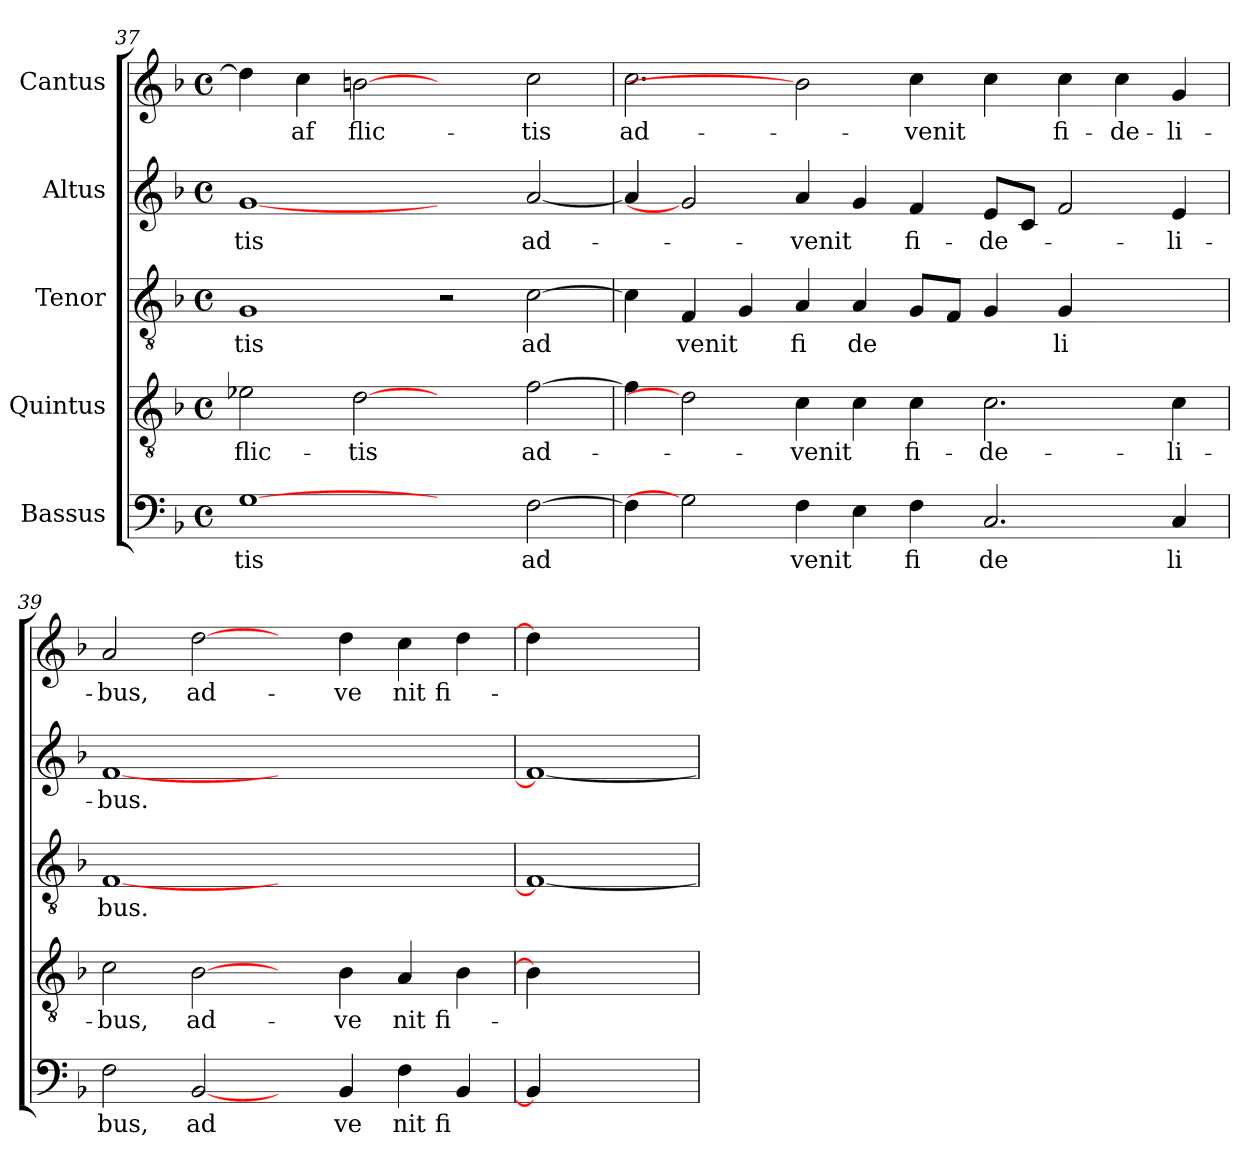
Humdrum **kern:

**kern	**text	**kern	**text	**kern	**text	**kern	**text	**kern	**text
*part5	*part5	*part4	*part4	*part3	*part3	*part2	*part2	*part1	*part1
*staff5	*staff5	*staff4	*staff4	*staff3	*staff3	*staff2	*staff2	*staff1	*staff1
*I"Bassus	*	*I"Quintus	*	*I"Tenor	*	*I"Altus	*	*I"Cantus	*
*clefF4	*	*clefGv2	*	*clefGv2	*	*clefG2	*	*clefG2	*
*k[b-]	*	*k[b-]	*	*k[b-]	*	*k[b-]	*	*k[b-]	*
*F:	*	*F:	*	*F:	*	*F:	*	*F:	*
*M4/4	*	*M4/4	*	*M4/4	*	*M4/4	*	*M4/4	*
*met(c)	*	*met(c)	*	*met(c)	*	*met(c)	*	*met(c)	*
=37	=37	=37	=37	=37	=37	=37	=37	=37	=37
!	!LO:LY:b:cj	!	!LO:LY:b:cj	!	!LO:LY:b:cj	!	!LO:LY:b:cj	!	!
[1G	tis	2e-X\	-flic-	1G	tis	[1g	-tis	4dd\]	.
!	!	!	!	!	!	!	!	!	!LO:LY:b:cj
.	.	.	.	.	.	.	.	4cc\	-af
!	!	!	!LO:LY:b:cj	!	!	!	!	!	!LO:LY:b:cj
.	.	[2d	-tis	.	.	.	.	[2bn	flic-
2ryy	.	2ryy	.	2r	.	2ryy	.	2ryy	.
!	!LO:LY:b:cj	!	!LO:LY:b:cj	!	!LO:LY:b:cj	!	!LO:LY:b:cj	!	!LO:LY:b:cj
[>2F\	ad	[>2f\	ad-	[>2c\	ad	[<2a/	ad-	2cc\	-tis
=38	=38	=38	=38	=38	=38	=38	=38	=38	=38
!	!	!	!	!	!	!	!	!	!LO:LY:b:cj
4F\]	.	4f\]	.	4c\]	.	4a/]	.	2.cc\	ad-
!	!	!	!	!	!LO:LY:b	!	!	!	!
2G]	.	2d]	.	4F/	venit	2g]	.	.	.
.	.	.	.	4G/	.	.	.	.	.
!	!LO:LY:b	!	!LO:LY:b	!	!LO:LY:b:cj	!	!LO:LY:b	!	!
4F\	venit	4c\	-venit	4A/	fi	4a/	-venit	2b]	.
!	!	!	!	!	!LO:LY:b:cj	!	!	!	!
4E\	.	4c\	.	4A/	de	4g/	.	.	.
!	!LO:LY:b:cj	!	!LO:LY:b:cj	!	!	!	!LO:LY:b:cj	!	!LO:LY:b
4F\	fi	4c\	fi-	8G/L	.	4f/	fi-	4cc\	-venit
.	.	.	.	8F/J	.	.	.	.	.
!	!LO:LY:b:cj	!	!LO:LY:b:cj	!	!	!	!LO:LY:b:cj	!	!
2.C/	de	2.c\	-de-	4G/	.	8e/L	-de-	4cc\	.
.	.	.	.	.	.	8c/J	.	.	.
!	!	!	!	!	!LO:LY:b:cj	!	!	!	!LO:LY:b:cj
.	.	.	.	4G/	li	2f/	.	4cc\	fi-
!	!	!	!	!	!	!	!	!	!LO:LY:b:cj
.	.	.	.	2ryy	.	.	.	4cc\	-de-
!	!LO:LY:b:cj	!	!LO:LY:b:cj	!	!	!	!LO:LY:b:cj	!	!LO:LY:b:cj
4C/	li	4c\	-li-	.	.	4e/	-li-	4g/	-li-
=39	=39	=39	=39	=39	=39	=39	=39	=39	=39
!	!LO:LY:b:cj	!	!LO:LY:b:cj	!	!LO:LY:b	!	!LO:LY:b	!	!LO:LY:b:cj
2F\	bus,	2c\	-bus,	[<1F	bus.	[<1f	-bus.	2a/	-bus,
!	!LO:LY:b:cj	!	!LO:LY:b:cj	!	!	!	!	!	!LO:LY:b:cj
[2BB-/	ad	[2B-\	ad-	.	.	.	.	[2dd\	ad-
4ryy	.	4ryy	.	1ryy	.	1ryy	.	4ryy	.
!	!LO:LY:b:cj	!	!LO:LY:b:cj	!	!	!	!	!	!LO:LY:b:cj
4BB-/	ve	4B-\	-ve	.	.	.	.	4dd\	-ve
!	!LO:LY:b:cj	!	!LO:LY:b:cj	!	!	!	!	!	!LO:LY:b:cj
4F\	nit	4A/	nit	.	.	.	.	4cc\	nit
!	!LO:LY:b:cj	!	!LO:LY:b:cj	!	!	!	!	!	!LO:LY:b:cj
4BB-/	fi	4B-\	fi-	.	.	.	.	4dd\	fi-
=40	=40	=40	=40	=40	=40	=40	=40	=40	=40
4BB-/]	.	4B-\]	.	1F_	.	1f_	.	4dd\]	.
2.ryy	.	2.ryy	.	.	.	.	.	2.ryy	.
=	=	=	=	=	=	=	=	=	=
*-	*-	*-	*-	*-	*-	*-	*-	*-	*-
